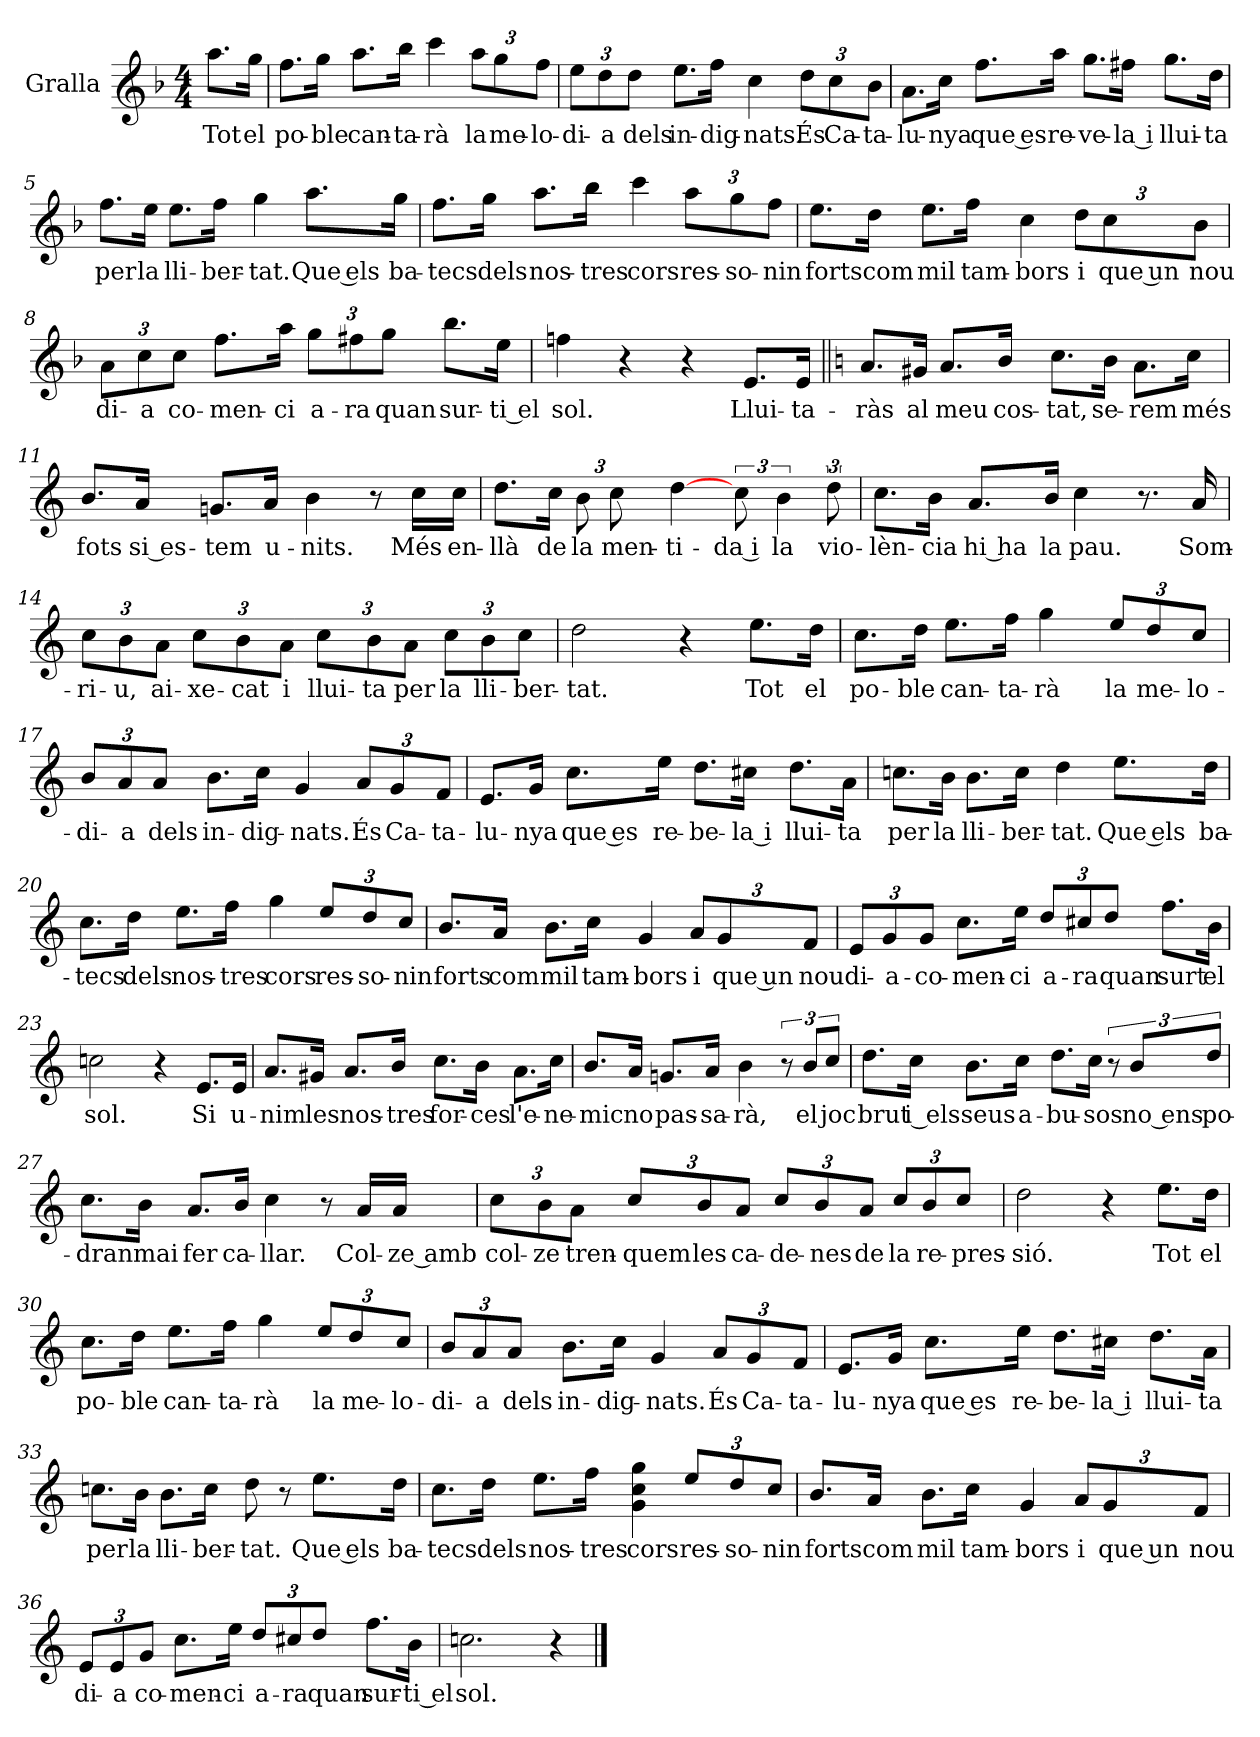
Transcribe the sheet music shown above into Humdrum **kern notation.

**kern	**text
*part1	*part1
*staff1	*staff1
*I"Gralla	*
*I'Gr.	*
*clefG2	*
*k[b-]	*
*M4/4	*
*MM94	*
=1	=1
!	!LO:LY:b
8.aa\L	Tot
!	!LO:LY:b
16gg\Jk	el
=2	=2
!	!LO:LY:b
8.ff\L	po-
!	!LO:LY:b
16gg\Jk	-ble
!	!LO:LY:b
8.aa\L	can-
!	!LO:LY:b
16bb-\Jk	-ta-
!	!LO:LY:b
4ccc\	-rà
*Xbrackettup	*
!	!LO:LY:b
12aa\L	la
!	!LO:LY:b
12gg\	me-
!	!LO:LY:b
12ff\J	-lo-
=3	=3
!	!LO:LY:b
12ee\L	-di-
!	!LO:LY:b
12dd\	-a
!	!LO:LY:b
12dd\J	dels
!	!LO:LY:b
8.ee\L	in-
!	!LO:LY:b
16ff\Jk	-dig-
!	!LO:LY:b
4cc\	-nats.
!	!LO:LY:b
12dd\L	És
!	!LO:LY:b
12cc\	Ca-
!	!LO:LY:b
12b-\J	-ta-
=4	=4
!	!LO:LY:b
8.a\L	-lu-
!	!LO:LY:b
16cc\Jk	-nya
!	!LO:LY:b
8.ff\L	que es
!	!LO:LY:b
16aa\Jk	re-
!	!LO:LY:b
8.gg\L	-ve-
!	!LO:LY:b
16ff#X\Jk	la i
!	!LO:LY:b
8.gg\L	llui-
!	!LO:LY:b
16dd\Jk	-ta
!!LO:LB:g=z
=5	=5
!	!LO:LY:b
8.ff\L	per
!	!LO:LY:b
16ee\Jk	la
!	!LO:LY:b
8.ee\L	lli-
!	!LO:LY:b
16ff\Jk	-ber-
!	!LO:LY:b
4gg\	-tat.
!	!LO:LY:b
8.aa\L	Que els
!	!LO:LY:b
16gg\Jk	ba-
=6	=6
!	!LO:LY:b
8.ff\L	-tecs
!	!LO:LY:b
16gg\Jk	dels
!	!LO:LY:b
8.aa\L	nos-
!	!LO:LY:b
16bb-\Jk	-tres
!	!LO:LY:b
4ccc\	cors
!	!LO:LY:b
12aa\L	res-
!	!LO:LY:b
12gg\	-so-
!	!LO:LY:b
12ff\J	-nin
=7	=7
!	!LO:LY:b
8.ee\L	forts
!	!LO:LY:b
16dd\Jk	com
!	!LO:LY:b
8.ee\L	mil
!	!LO:LY:b
16ff\Jk	tam-
!	!LO:LY:b
4cc\	-bors
!	!LO:LY:b
12dd\L	i
!	!LO:LY:b
12cc\	que un
!	!LO:LY:b
12b-\J	nou
!!LO:LB:g=z
=8	=8
!	!LO:LY:b
12a\L	di-
!	!LO:LY:b
12cc\	-a
!	!LO:LY:b
12cc\J	co-
!	!LO:LY:b
8.ff\L	-men-
!	!LO:LY:b
16aa\Jk	-ci
!	!LO:LY:b
12gg\L	a-
!	!LO:LY:b
12ff#X\	-ra
!	!LO:LY:b
12gg\J	quan
!	!LO:LY:b
8.bb-\L	sur-
!	!LO:LY:b
16ee\Jk	-ti el
=9	=9
!	!LO:LY:b
4ffn\	sol.
4r	.
4r	.
!	!LO:LY:b
8.e/L	Llui-
!	!LO:LY:b
16e/Jk	-ta-
=10||	=10||
*k[]	*
!	!LO:LY:b
8.a/L	-ràs
!	!LO:LY:b
16g#X/Jk	al
!	!LO:LY:b
8.a/L	meu
!	!LO:LY:b
16b/Jk	cos-
!	!LO:LY:b
8.cc\L	-tat,
!	!LO:LY:b
16b\Jk	se-
!	!LO:LY:b
8.a\L	-rem
!	!LO:LY:b
16cc\Jk	més
=11	=11
!	!LO:LY:b
8.b/L	fots
!	!LO:LY:b
16a/Jk	si es-
!	!LO:LY:b
8.gn/L	-tem
!	!LO:LY:b
16a/Jk	u-
!	!LO:LY:b
4b\	-nits.
8r	.
!	!LO:LY:b
16cc\LL	Més
!	!LO:LY:b
16cc\JJ	en-
!!LO:LB:g=z
=12	=12
!	!LO:LY:b
8.dd\L	-llà
!	!LO:LY:b
16cc\Jk	de
!	!LO:LY:b
12b\L	la
!	!LO:LY:b
12cc\	men-
!	!LO:LY:b
[4dd\	-ti-
*brackettup	*
!	!LO:LY:b
12cc\	da i
!	!LO:LY:b
6b\	la
!	!LO:LY:b
12dd\	vio-
=13	=13
!	!LO:LY:b
8.cc\L	-lèn-
!	!LO:LY:b
16b\Jk	-cia
!	!LO:LY:b
8.a/L	hi ha
!	!LO:LY:b
16b/Jk	la
!	!LO:LY:b
4cc\	pau.
8.r	.
!	!LO:LY:b
16a/	Som-
=14	=14
*Xbrackettup	*
!	!LO:LY:b
12cc\L	-ri-
!	!LO:LY:b
12b\	-u,
!	!LO:LY:b
12a\J	ai-
!	!LO:LY:b
12cc\L	-xe-
!	!LO:LY:b
12b\	-cat
!	!LO:LY:b
12a\J	i
!	!LO:LY:b
12cc\L	llui-
!	!LO:LY:b
12b\	-ta
!	!LO:LY:b
12a\J	per
!	!LO:LY:b
12cc\L	la
!	!LO:LY:b
12b\	lli-
!	!LO:LY:b
12cc\J	-ber-
=15	=15
!	!LO:LY:b
2dd\	-tat.
4r	.
!	!LO:LY:b
8.ee\L	Tot
!	!LO:LY:b
16dd\Jk	el
!!LO:LB:g=z
=16	=16
!	!LO:LY:b
8.cc\L	po-
!	!LO:LY:b
16dd\Jk	-ble
!	!LO:LY:b
8.ee\L	can-
!	!LO:LY:b
16ff\Jk	-ta-
!	!LO:LY:b
4gg\	-rà
!	!LO:LY:b
12ee/L	la
!	!LO:LY:b
12dd/	me-
!	!LO:LY:b
12cc/J	-lo-
=17	=17
!	!LO:LY:b
12b/L	di-
!	!LO:LY:b
12a/	-a
!	!LO:LY:b
12a/J	dels
!	!LO:LY:b
8.b\L	in-
!	!LO:LY:b
16cc\Jk	-dig-
!	!LO:LY:b
4g/	-nats.
!	!LO:LY:b
12a/L	És
!	!LO:LY:b
12g/	Ca-
!	!LO:LY:b
12f/J	-ta-
=18	=18
!	!LO:LY:b
8.e/L	-lu-
!	!LO:LY:b
16g/Jk	-nya
!	!LO:LY:b
8.cc\L	que es
!	!LO:LY:b
16ee\Jk	re-
!	!LO:LY:b
8.dd\L	-be-
!	!LO:LY:b
16cc#X\Jk	la i
!	!LO:LY:b
8.dd\L	llui-
!	!LO:LY:b
16a\Jk	-ta
=19	=19
!	!LO:LY:b
8.ccn\L	per
!	!LO:LY:b
16b\Jk	la
!	!LO:LY:b
8.b\L	lli-
!	!LO:LY:b
16cc\Jk	-ber-
!	!LO:LY:b
4dd\	-tat.
!	!LO:LY:b
8.ee\L	Que els
!	!LO:LY:b
16dd\Jk	ba-
!!LO:LB:g=z
=20	=20
!	!LO:LY:b
8.cc\L	-tecs
!	!LO:LY:b
16dd\Jk	dels
!	!LO:LY:b
8.ee\L	nos-
!	!LO:LY:b
16ff\Jk	-tres
!	!LO:LY:b
4gg\	cors
!	!LO:LY:b
12ee/L	res-
!	!LO:LY:b
12dd/	-so-
!	!LO:LY:b
12cc/J	-nin
=21	=21
!	!LO:LY:b
8.b/L	forts
!	!LO:LY:b
16a/Jk	com
!	!LO:LY:b
8.b\L	mil
!	!LO:LY:b
16cc\Jk	tam-
!	!LO:LY:b
4g/	-bors
!	!LO:LY:b
12a/L	i
!	!LO:LY:b
12g/	que un
!	!LO:LY:b
12f/J	nou
=22	=22
!	!LO:LY:b
12e/L	di-
!	!LO:LY:b
12g/	-a-
!	!LO:LY:b
12g/J	-co-
!	!LO:LY:b
8.cc\L	-men-
!	!LO:LY:b
16ee\Jk	-ci
!	!LO:LY:b
12dd/L	a-
!	!LO:LY:b
12cc#X/	-ra
!	!LO:LY:b
12dd/J	quan
!	!LO:LY:b
8.ff\L	surt
!	!LO:LY:b
16b\Jk	el
=23	=23
!	!LO:LY:b
2ccn\	sol.
4r	.
!	!LO:LY:b
8.e/L	Si
!	!LO:LY:b
16e/Jk	u-
!!LO:LB:g=z
=24	=24
!	!LO:LY:b
8.a/L	-nim
!	!LO:LY:b
16g#X/Jk	les
!	!LO:LY:b
8.a/L	nos-
!	!LO:LY:b
16b/Jk	-tres
!	!LO:LY:b
8.cc\L	for-
!	!LO:LY:b
16b\Jk	-ces
!	!LO:LY:b
8.a\L	l'e-
!	!LO:LY:b
16cc\Jk	-ne-
=25	=25
!	!LO:LY:b
8.b/L	-mic
!	!LO:LY:b
16a/Jk	no
!	!LO:LY:b
8.gn/L	pas-
!	!LO:LY:b
16a/Jk	-sa-
!	!LO:LY:b
4b\	-rà,
*brackettup	*
12r	.
!	!LO:LY:b
12b/L	el
!	!LO:LY:b
12cc/J	joc
=26	=26
!	!LO:LY:b
8.dd\L	brut
!	!LO:LY:b
16cc\Jk	i els
!	!LO:LY:b
8.b\L	seus
!	!LO:LY:b
16cc\Jk	a-
!	!LO:LY:b
8.dd\L	-bu-
!	!LO:LY:b
16cc\Jk	-sos
12r	.
!	!LO:LY:b
12b/L	no ens
!	!LO:LY:b
12dd/J	po-
!!LO:LB:g=z
=27	=27
!	!LO:LY:b
8.cc\L	-dran
!	!LO:LY:b
16b\Jk	mai
!	!LO:LY:b
8.a/L	fer
!	!LO:LY:b
16b/Jk	ca-
!	!LO:LY:b
4cc\	-llar.
8r	.
!	!LO:LY:b
16a/LL	Col-
!	!LO:LY:b
16a/JJ	ze amb
=28	=28
*Xbrackettup	*
!	!LO:LY:b
12cc\L	col-
!	!LO:LY:b
12b\	-ze
!	!LO:LY:b
12a\J	tren-
!	!LO:LY:b
12cc/L	-quem
!	!LO:LY:b
12b/	les
!	!LO:LY:b
12a/J	ca-
!	!LO:LY:b
12cc/L	-de-
!	!LO:LY:b
12b/	-nes
!	!LO:LY:b
12a/J	de
!	!LO:LY:b
12cc/L	la
!	!LO:LY:b
12b/	re-
!	!LO:LY:b
12cc/J	-pres-
=29	=29
!	!LO:LY:b
2dd\	-sió.
4r	.
!	!LO:LY:b
8.ee\L	Tot
!	!LO:LY:b
16dd\Jk	el
=30	=30
!	!LO:LY:b
8.cc\L	po-
!	!LO:LY:b
16dd\Jk	-ble
!	!LO:LY:b
8.ee\L	can-
!	!LO:LY:b
16ff\Jk	-ta-
!	!LO:LY:b
4gg\	-rà
!	!LO:LY:b
12ee/L	la
!	!LO:LY:b
12dd/	me-
!	!LO:LY:b
12cc/J	-lo-
!!LO:LB:g=z
=31	=31
!	!LO:LY:b
12b/L	di-
!	!LO:LY:b
12a/	-a
!	!LO:LY:b
12a/J	dels
!	!LO:LY:b
8.b\L	in-
!	!LO:LY:b
16cc\Jk	-dig-
!	!LO:LY:b
4g/	-nats.
!	!LO:LY:b
12a/L	És
!	!LO:LY:b
12g/	Ca-
!	!LO:LY:b
12f/J	-ta-
=32	=32
!	!LO:LY:b
8.e/L	-lu-
!	!LO:LY:b
16g/Jk	-nya
!	!LO:LY:b
8.cc\L	que es
!	!LO:LY:b
16ee\Jk	re-
!	!LO:LY:b
8.dd\L	-be-
!	!LO:LY:b
16cc#X\Jk	la i
!	!LO:LY:b
8.dd\L	llui-
!	!LO:LY:b
16a\Jk	-ta
=33	=33
!	!LO:LY:b
8.ccn\L	per
!	!LO:LY:b
16b\Jk	la
!	!LO:LY:b
8.b\L	lli-
!	!LO:LY:b
16cc\Jk	-ber-
!	!LO:LY:b
8dd\	-tat.
8r	.
!	!LO:LY:b
8.ee\L	Que els
!	!LO:LY:b
16dd\Jk	ba-
!!LO:LB:g=z
=34	=34
!	!LO:LY:b
8.cc\L	-tecs
!	!LO:LY:b
16dd\Jk	dels
!	!LO:LY:b
8.ee\L	nos-
!	!LO:LY:b
16ff\Jk	-tres
!	!LO:LY:b
4g\ 4cc\ 4gg\	cors
!	!LO:LY:b
12ee/L	res-
!	!LO:LY:b
12dd/	-so-
!	!LO:LY:b
12cc/J	-nin
=35	=35
!	!LO:LY:b
8.b/L	forts
!	!LO:LY:b
16a/Jk	com
!	!LO:LY:b
8.b\L	mil
!	!LO:LY:b
16cc\Jk	tam-
!	!LO:LY:b
4g/	-bors
!	!LO:LY:b
12a/L	i
!	!LO:LY:b
12g/	que un
!	!LO:LY:b
12f/J	nou
=36	=36
!	!LO:LY:b
12e/L	di-
!	!LO:LY:b
12e/	-a
!	!LO:LY:b
12g/J	co-
!	!LO:LY:b
8.cc\L	-men-
!	!LO:LY:b
16ee\Jk	-ci
!	!LO:LY:b
12dd/L	a-
!	!LO:LY:b
12cc#X/	-ra
!	!LO:LY:b
12dd/J	quan
!	!LO:LY:b
8.ff\L	sur-
!	!LO:LY:b
16b\Jk	ti el
=37	=37
!	!LO:LY:b
2.ccn\	sol.
4r	.
==	==
*-	*-
